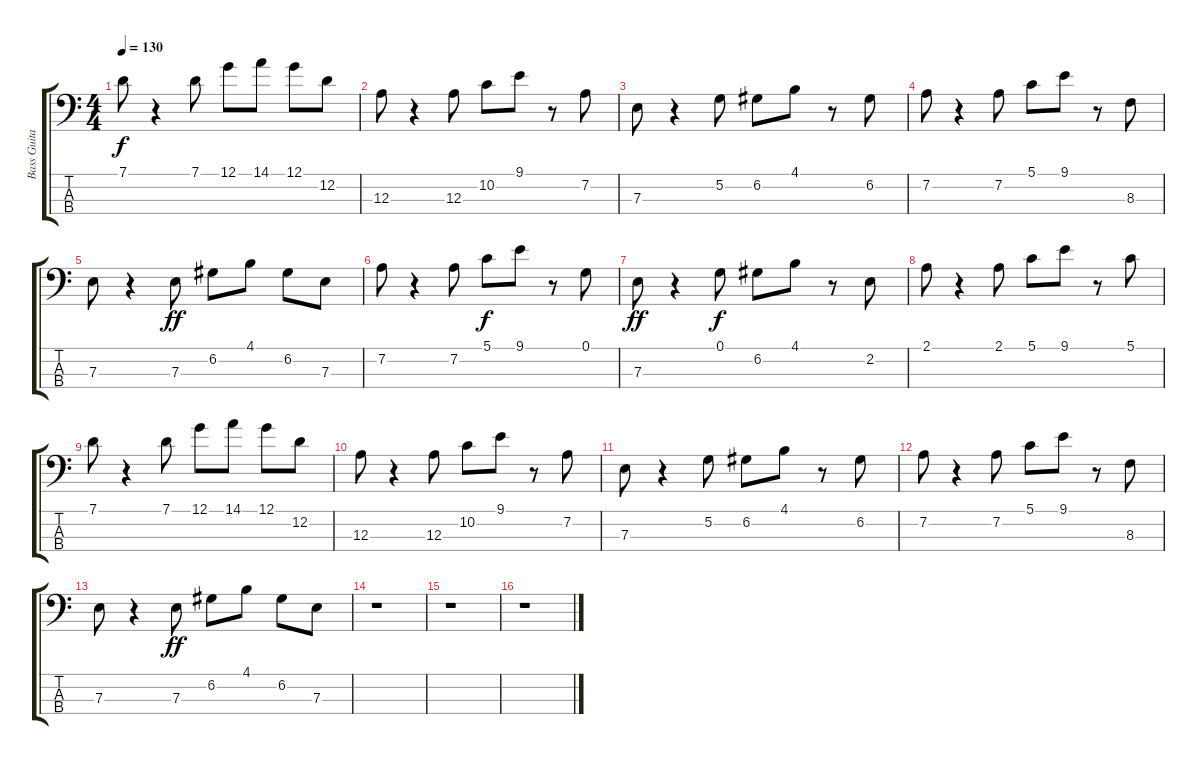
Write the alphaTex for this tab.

\track ("Bass Guitar" "Bass Guita") {instrument electricbassfinger}
\staff {score tabs}
\tuning (G2 D2 A1 E1) {hide}
\ts (4 4)
\tempo 130
\clef f4
\ks c
7.1.8{dy f} r.4 7.1.8 12.1.8 14.1.8 12.1.8 12.2.8 |
12.3.8 r.4 12.3.8 10.2.8 9.1.8 r.8 7.2.8 |
7.3.8 r.4 5.2.8 6.2.8 4.1.8 r.8 6.2.8 |
7.2.8 r.4 7.2.8 5.1.8 9.1.8 r.8 8.3.8 |
7.3.8 r.4 7.3.8{dy ff} 6.2.8 4.1.8 6.2.8 7.3.8 |
7.2.8 r.4 7.2.8 5.1.8{dy f} 9.1.8 r.8 0.1.8 |
7.3.8{dy ff} r.4 0.1.8{dy f} 6.2.8 4.1.8 r.8 2.2.8 |
2.1.8 r.4 2.1.8 5.1.8 9.1.8 r.8 5.1.8 |
7.1.8 r.4 7.1.8 12.1.8 14.1.8 12.1.8 12.2.8 |
12.3.8 r.4 12.3.8 10.2.8 9.1.8 r.8 7.2.8 |
7.3.8 r.4 5.2.8 6.2.8 4.1.8 r.8 6.2.8 |
7.2.8 r.4 7.2.8 5.1.8 9.1.8 r.8 8.3.8 |
7.3.8 r.4 7.3.8{dy ff} 6.2.8 4.1.8 6.2.8 7.3.8 |
r.1 |
r.1 |
r.1
